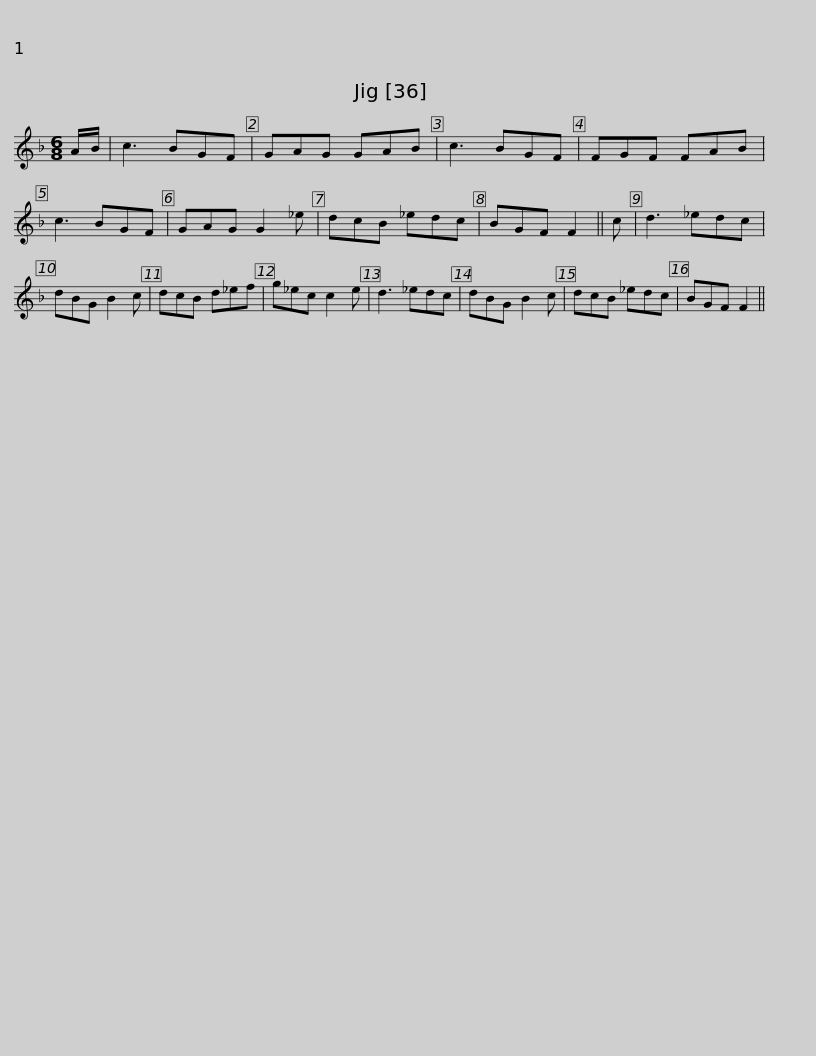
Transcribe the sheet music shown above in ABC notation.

X:1
L:1/8
M:6/8
I:linebreak $
K:F
V:1 treble
V:1
 A/B/ | c3 BGF | GAG GAB | c3 BGF | FGF FAB | %5
 c3 BGF | GAG G2 _e | dcB _edc | BGF F2 ||$ c | %10
 d3 _edc | dBG B2 c | dcB d_ef | g_ec c2 e | d3 _edc | %15
 dBG B2 c | dcB _edc | BGF F2 || %18
